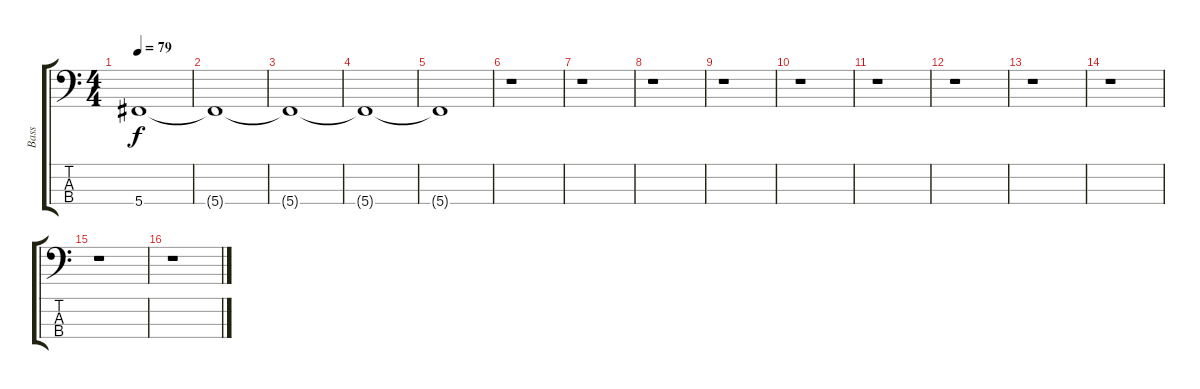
\track ("Bass" "Bass") {instrument electricbassfinger}
\staff {score tabs}
\tuning (E2 B1 Gb1 Db1) {hide}
\ts (4 4)
\tempo 79
\clef f4
\ks c
5.4{t}.1{dy f} |
5.4{t}.1{volume 0} |
5.4{t}.1 |
5.4{t}.1 |
5.4{t}.1 |
r.1 |
r.1 |
r.1 |
r.1 |
r.1 |
r.1 |
r.1 |
r.1 |
r.1 |
r.1 |
r.1
